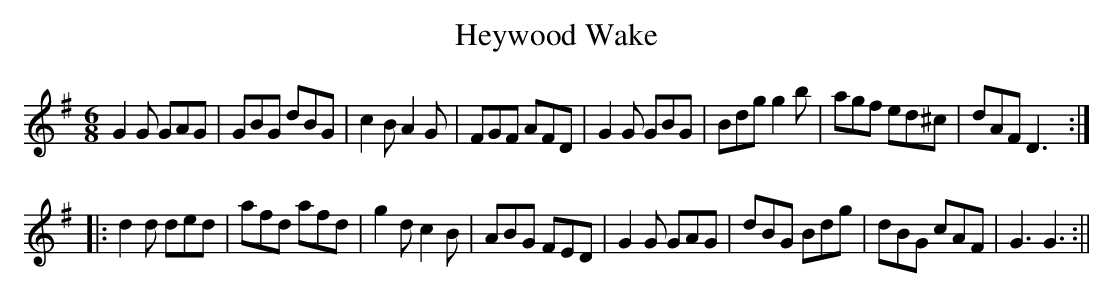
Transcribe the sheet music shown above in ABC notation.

X:1
T:Heywood Wake
M:6/8
L:1/8
K:G
G2G GAG | GBG dBG | c2B A2G | FGF AFD | G2G GBG | Bdg g2b | agf ed^c | dAF D3 :|
|: d2d ded | afd afd | g2d c2B | ABG FED | G2G GAG | dBG Bdg | dBG cAF | G3 G3 :||
